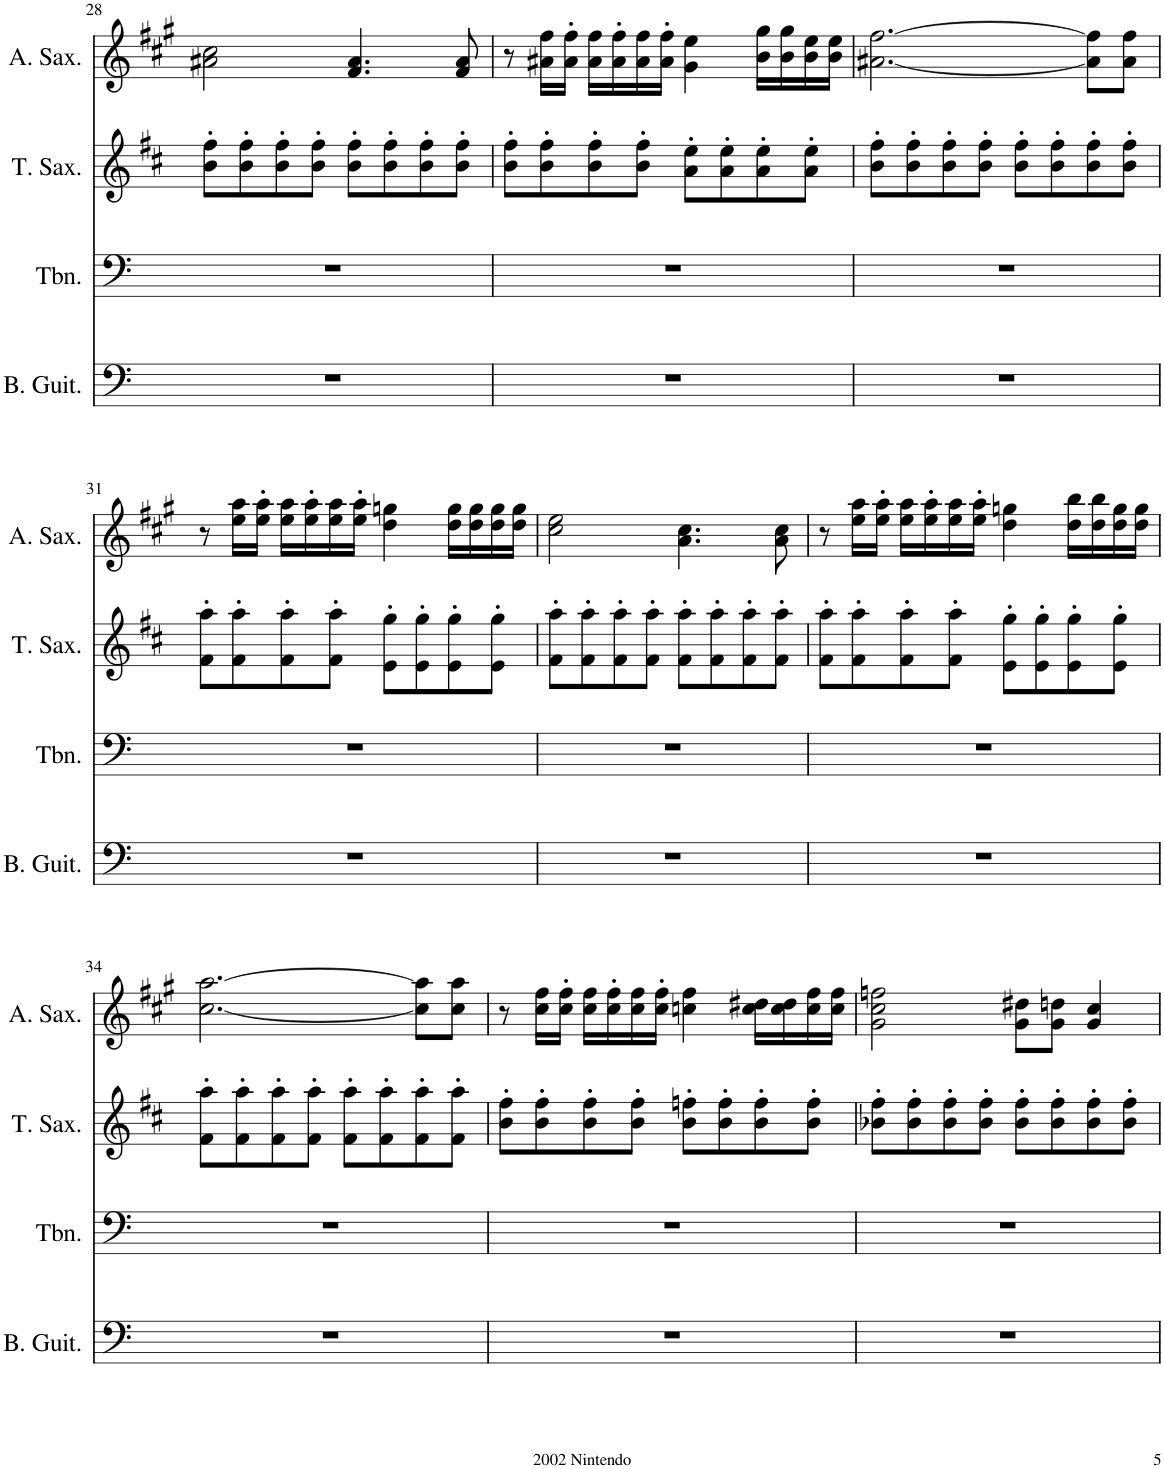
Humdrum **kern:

**kern	**kern	**kern	**kern
*part4	*part3	*part2	*part1
*staff4	*staff3	*staff2	*staff1
*I"Bass Guitar	*I"Trombone	*I"Tenor Saxophone	*I"Alto Saxophone
*I'B. Guit.	*I'Tbn.	*I'T. Sax.	*I'A. Sax.
!!LO:PB:g=z
*clefF4	*clefF4	*clefG2	*clefG2
*Trd7c12	*	*Trd8c14	*Trd5c9
*k[]	*k[]	*k[f#c#]	*k[f#c#g#]
*M4/4	*M4/4	*M4/4	*M4/4
=28	=28	=28	=28
1r	1r	8b\' 8ff#\'L	2a#X\ 2cc#\
.	.	8b\' 8ff#\'	.
.	.	8b\' 8ff#\'	.
.	.	8b\' 8ff#\'J	.
.	.	8b\' 8ff#\'L	4.f#/ 4.a#/
.	.	8b\' 8ff#\'	.
.	.	8b\' 8ff#\'	.
.	.	8b\' 8ff#\'J	8f#/ 8a#/
=29	=29	=29	=29
1r	1r	8b\' 8ff#\'L	8r
.	.	8b\' 8ff#\'	16a#X\ 16ff#\LL
.	.	.	16a#\' 16ff#\'JJ
.	.	8b\' 8ff#\'	16a#\ 16ff#\LL
.	.	.	16a#\' 16ff#\'
.	.	8b\' 8ff#\'J	16a#\ 16ff#\
.	.	.	16a#\' 16ff#\'JJ
.	.	8a\' 8ee\'L	4g#\ 4ee\
.	.	8a\' 8ee\'	.
.	.	8a\' 8ee\'	16b\ 16gg#\LL
.	.	.	16b\ 16gg#\
.	.	8a\' 8ee\'J	16b\ 16ee\
.	.	.	16b\ 16ee\JJ
=30	=30	=30	=30
1r	1r	8b\' 8ff#\'L	[2.a#X\ [2.ff#\
.	.	8b\' 8ff#\'	.
.	.	8b\' 8ff#\'	.
.	.	8b\' 8ff#\'J	.
.	.	8b\' 8ff#\'L	.
.	.	8b\' 8ff#\'	.
.	.	8b\' 8ff#\'	8a#\] 8ff#\]L
.	.	8b\' 8ff#\'J	8a#\ 8ff#\J
!!LO:LB:g=z
=31	=31	=31	=31
1r	1r	8f#\' 8aa\'L	8r
.	.	8f#\' 8aa\'	16ee\ 16aa\LL
.	.	.	16ee\' 16aa\'JJ
.	.	8f#\' 8aa\'	16ee\ 16aa\LL
.	.	.	16ee\' 16aa\'
.	.	8f#\' 8aa\'J	16ee\ 16aa\
.	.	.	16ee\' 16aa\'JJ
.	.	8e\' 8gg\'L	4dd\ 4ggn\
.	.	8e\' 8gg\'	.
.	.	8e\' 8gg\'	16dd\ 16gg\LL
.	.	.	16dd\ 16gg\
.	.	8e\' 8gg\'J	16dd\ 16gg\
.	.	.	16dd\ 16gg\JJ
=32	=32	=32	=32
1r	1r	8f#\' 8aa\'L	2cc#\ 2ee\
.	.	8f#\' 8aa\'	.
.	.	8f#\' 8aa\'	.
.	.	8f#\' 8aa\'J	.
.	.	8f#\' 8aa\'L	4.a\ 4.cc#\
.	.	8f#\' 8aa\'	.
.	.	8f#\' 8aa\'	.
.	.	8f#\' 8aa\'J	8a\ 8cc#\
=33	=33	=33	=33
1r	1r	8f#\' 8aa\'L	8r
.	.	8f#\' 8aa\'	16ee\ 16aa\LL
.	.	.	16ee\' 16aa\'JJ
.	.	8f#\' 8aa\'	16ee\ 16aa\LL
.	.	.	16ee\' 16aa\'
.	.	8f#\' 8aa\'J	16ee\ 16aa\
.	.	.	16ee\' 16aa\'JJ
.	.	8e\' 8gg\'L	4dd\ 4ggn\
.	.	8e\' 8gg\'	.
.	.	8e\' 8gg\'	16dd\ 16bb\LL
.	.	.	16dd\ 16bb\
.	.	8e\' 8gg\'J	16dd\ 16gg\
.	.	.	16dd\ 16gg\JJ
!!LO:LB:g=z
=34	=34	=34	=34
1r	1r	8f#\' 8aa\'L	[2.cc#\ [2.aa\
.	.	8f#\' 8aa\'	.
.	.	8f#\' 8aa\'	.
.	.	8f#\' 8aa\'J	.
.	.	8f#\' 8aa\'L	.
.	.	8f#\' 8aa\'	.
.	.	8f#\' 8aa\'	8cc#\] 8aa\]L
.	.	8f#\' 8aa\'J	8cc#\ 8aa\J
=35	=35	=35	=35
1r	1r	8b\' 8ff#\'L	8r
.	.	8b\' 8ff#\'	16cc#\ 16ff#\LL
.	.	.	16cc#\' 16ff#\'JJ
.	.	8b\' 8ff#\'	16cc#\ 16ff#\LL
.	.	.	16cc#\' 16ff#\'
.	.	8b\' 8ff#\'J	16cc#\ 16ff#\
.	.	.	16cc#\' 16ff#\'JJ
.	.	8b\' 8ffn\'L	4ccn\ 4ff#\
.	.	8b\' 8ff\'	.
.	.	8b\' 8ff\'	16cc\ 16dd#X\LL
.	.	.	16cc\ 16dd#\
.	.	8b\' 8ff\'J	16cc\ 16ff#\
.	.	.	16cc\ 16ff#\JJ
=36	=36	=36	=36
1r	1r	8b-X\' 8ff#\'L	2g#\ 2cc#\ 2ffn\
.	.	8b-\' 8ff#\'	.
.	.	8b-\' 8ff#\'	.
.	.	8b-\' 8ff#\'J	.
.	.	8b-\' 8ff#\'L	8g#\ 8dd#X\L
.	.	8b-\' 8ff#\'	8g#\ 8ddn\J
.	.	8b-\' 8ff#\'	4g#/ 4cc#/
.	.	8b-\' 8ff#\'J	.
=	=	=	=
*-	*-	*-	*-
